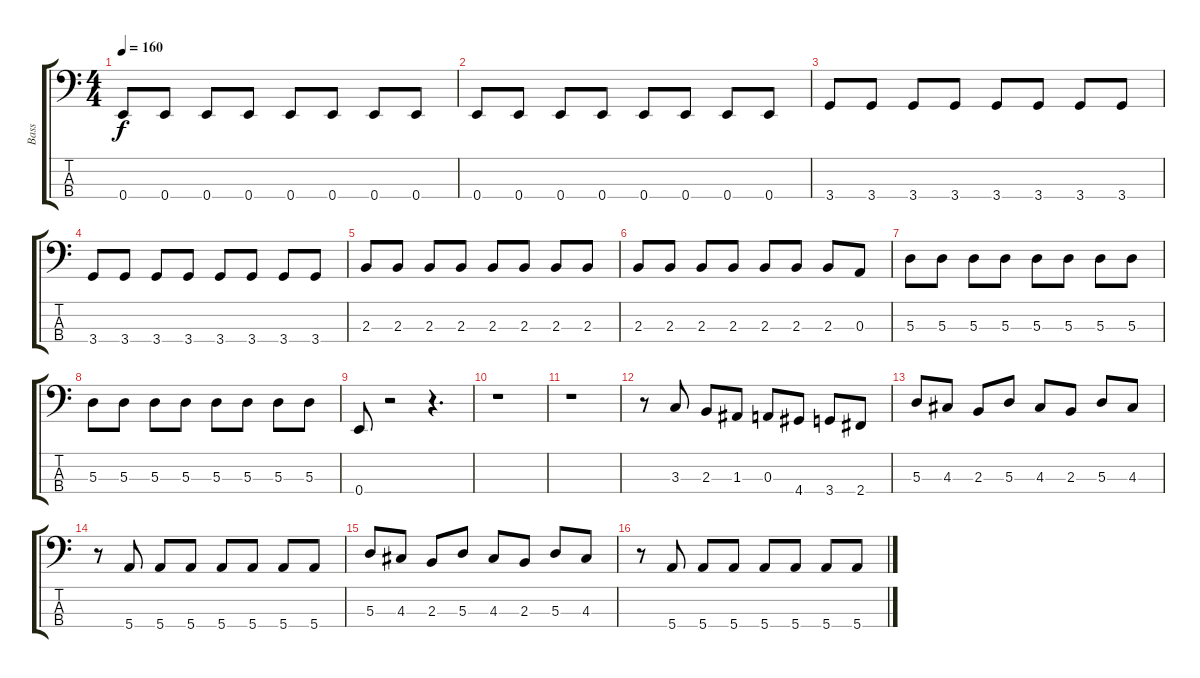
\track ("Bass" "Bass") {instrument electricbassfinger}
\staff {score tabs}
\tuning (G2 D2 A1 E1) {hide}
\ts (4 4)
\tempo 160
\clef f4
\ks c
0.4.8{dy f} 0.4.8 0.4.8 0.4.8 0.4.8 0.4.8 0.4.8 0.4.8 |
0.4.8 0.4.8 0.4.8 0.4.8 0.4.8 0.4.8 0.4.8 0.4.8 |
3.4.8 3.4.8 3.4.8 3.4.8 3.4.8 3.4.8 3.4.8 3.4.8 |
3.4.8 3.4.8 3.4.8 3.4.8 3.4.8 3.4.8 3.4.8 3.4.8 |
2.3.8 2.3.8 2.3.8 2.3.8 2.3.8 2.3.8 2.3.8 2.3.8 |
2.3.8 2.3.8 2.3.8 2.3.8 2.3.8 2.3.8 2.3.8 0.3.8 |
5.3.8 5.3.8 5.3.8 5.3.8 5.3.8 5.3.8 5.3.8 5.3.8 |
5.3.8 5.3.8 5.3.8 5.3.8 5.3.8 5.3.8 5.3.8 5.3.8 |
0.4.8 r.2 r.4{d} |
r.1 |
r.1 |
r.8{volume 16} 3.3.8 2.3.8 1.3.8 0.3.8 4.4.8 3.4.8 2.4.8 |
5.3.8{volume 13} 4.3.8 2.3.8 5.3.8 4.3.8 2.3.8 5.3.8 4.3.8 |
r.8 5.4.8 5.4.8 5.4.8 5.4.8 5.4.8 5.4.8 5.4.8 |
5.3.8 4.3.8 2.3.8 5.3.8 4.3.8 2.3.8 5.3.8 4.3.8 |
r.8 5.4.8 5.4.8 5.4.8 5.4.8 5.4.8 5.4.8 5.4.8
